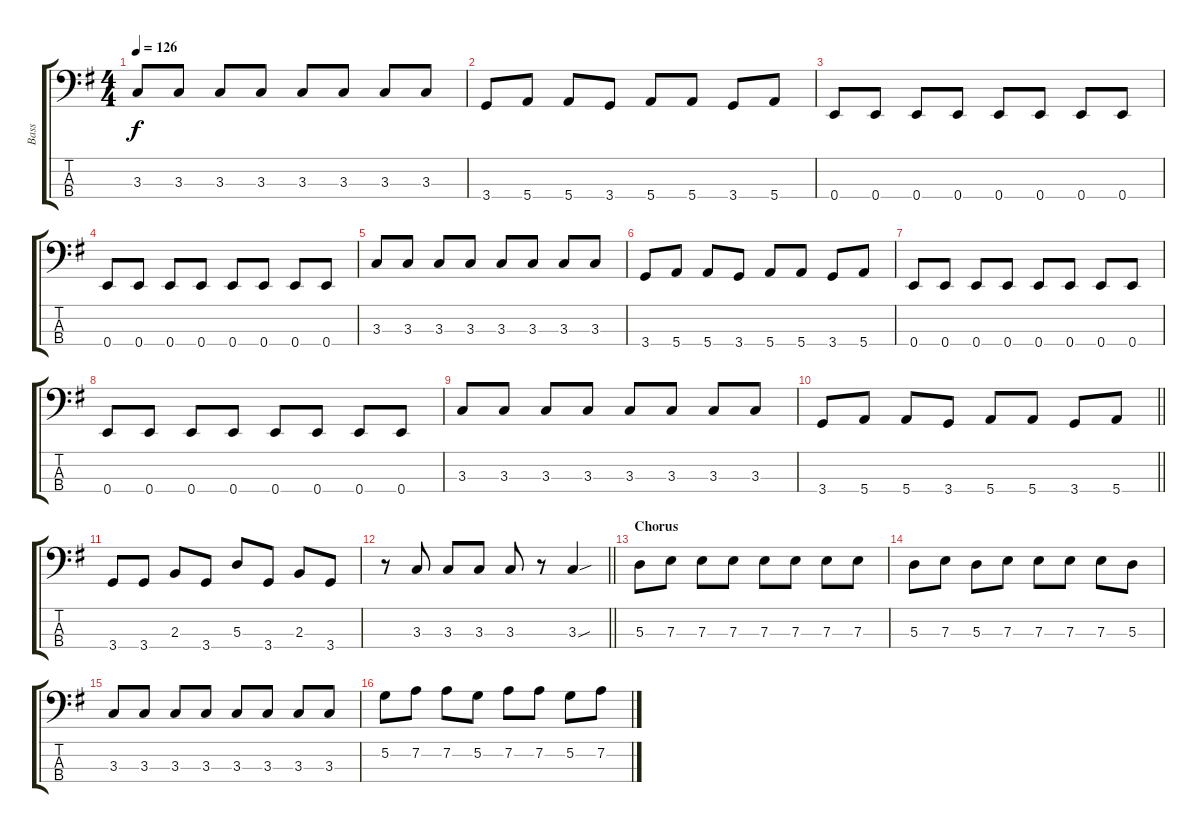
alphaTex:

\track ("Bass" "Bass") {instrument electricbassfinger}
\staff {score tabs}
\tuning (G2 D2 A1 E1) {hide}
\ts (4 4)
\tempo 126
\clef f4
\ks g
3.3.8{dy f} 3.3.8 3.3.8 3.3.8 3.3.8 3.3.8 3.3.8 3.3.8 |
3.4.8 5.4.8 5.4.8 3.4.8 5.4.8 5.4.8 3.4.8 5.4.8 |
0.4.8 0.4.8 0.4.8 0.4.8 0.4.8 0.4.8 0.4.8 0.4.8 |
0.4.8 0.4.8 0.4.8 0.4.8 0.4.8 0.4.8 0.4.8 0.4.8 |
3.3.8 3.3.8 3.3.8 3.3.8 3.3.8 3.3.8 3.3.8 3.3.8 |
3.4.8 5.4.8 5.4.8 3.4.8 5.4.8 5.4.8 3.4.8 5.4.8 |
0.4.8 0.4.8 0.4.8 0.4.8 0.4.8 0.4.8 0.4.8 0.4.8 |
0.4.8 0.4.8 0.4.8 0.4.8 0.4.8 0.4.8 0.4.8 0.4.8 |
3.3.8 3.3.8 3.3.8 3.3.8 3.3.8 3.3.8 3.3.8 3.3.8 |
\barLineRight lightlight
3.4.8 5.4.8 5.4.8 3.4.8 5.4.8 5.4.8 3.4.8 5.4.8 |
3.4.8 3.4.8 2.3.8 3.4.8 5.3.8 3.4.8 2.3.8 3.4.8 |
\barLineRight lightlight
r.8 3.3.8 3.3.8 3.3.8 3.3.8 r.8 3.3{sou}.4 |
\section ("" "Chorus")
5.3.8 7.3.8 7.3.8 7.3.8 7.3.8 7.3.8 7.3.8 7.3.8 |
5.3.8 7.3.8 5.3.8 7.3.8 7.3.8 7.3.8 7.3.8 5.3.8 |
3.3.8 3.3.8 3.3.8 3.3.8 3.3.8 3.3.8 3.3.8 3.3.8 |
5.2.8 7.2.8 7.2.8 5.2.8 7.2.8 7.2.8 5.2.8 7.2.8
